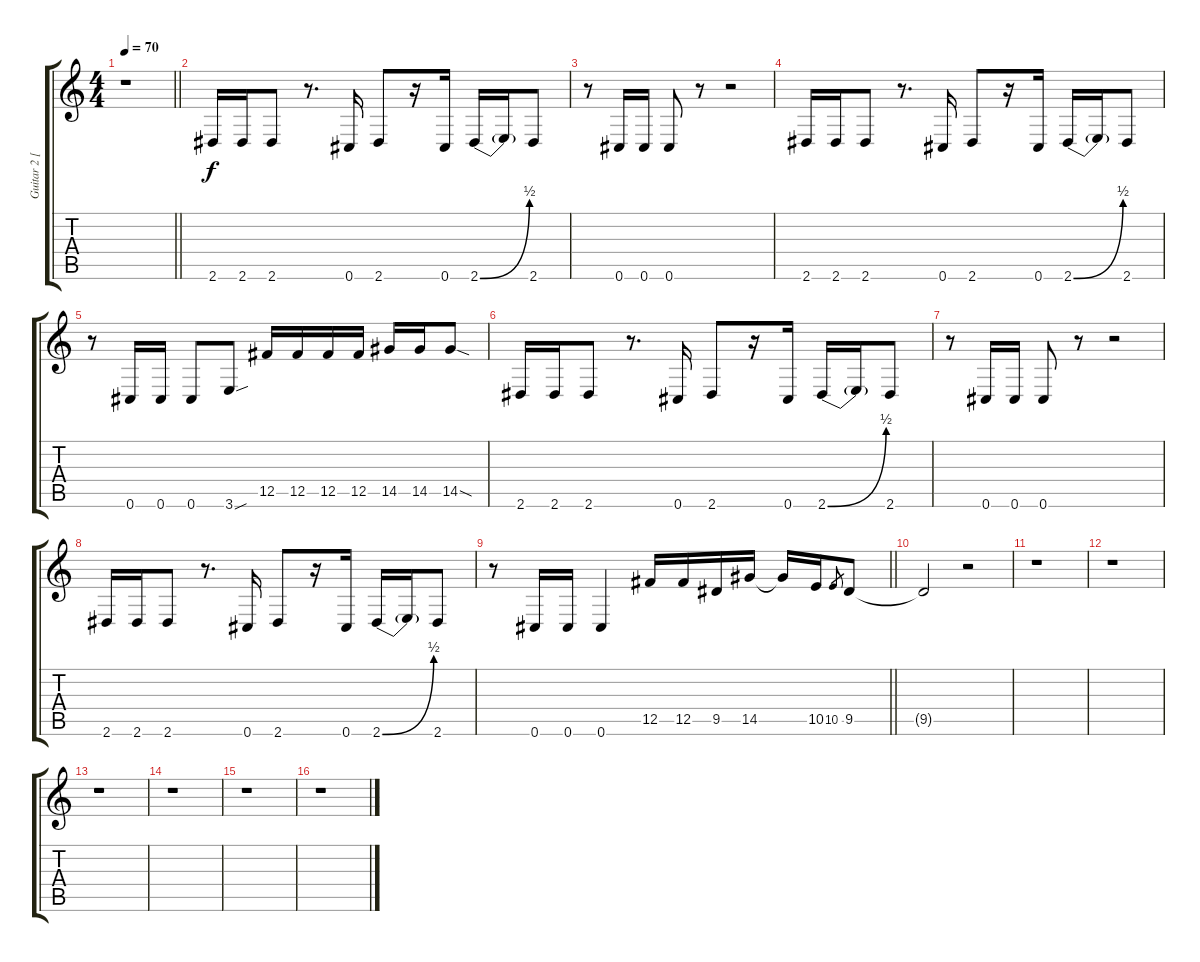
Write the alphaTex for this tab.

\track ("Guitar 2 [Dis]" "Guitar 2 [") {instrument distortionguitar}
\staff {score tabs}
\tuning (Db4 Ab3 E3 B2 Gb2 Db2) {hide}
\ts (4 4)
\tempo 70
\clef g2
\barLineRight lightlight
\ks c
r.1{dy f} |
2.6.16 2.6.16 2.6.8 r.8{d} 0.6.16 2.6.8 r.16 0.6.16 2.6{be (bend 0 0 60 2)}.16 2.6{t}.16 2.6.8 |
r.8 0.6.16 0.6.16 0.6.8 r.8 r.2 |
2.6.16 2.6.16 2.6.8 r.8{d} 0.6.16 2.6.8 r.16 0.6.16 2.6{be (bend 0 0 60 2)}.16 2.6{t}.16 2.6.8 |
r.8 0.6.16 0.6.16 0.6.8 3.6{sou}.8 12.5.16 12.5.16 12.5.16 12.5.16 14.5.16 14.5.16 14.5{sod}.8 |
2.6.16 2.6.16 2.6.8 r.8{d} 0.6.16 2.6.8 r.16 0.6.16 2.6{be (bend 0 0 60 2)}.16 2.6{t}.16 2.6.8 |
r.8 0.6.16 0.6.16 0.6.8 r.8 r.2 |
2.6.16 2.6.16 2.6.8 r.8{d} 0.6.16 2.6.8 r.16 0.6.16 2.6{be (bend 0 0 60 2)}.16 2.6{t}.16 2.6.8 |
\barLineRight lightlight
r.8 0.6.16 0.6.16 0.6.4 12.5.16 12.5.16 9.5.16 14.5.16 14.5{t}.16 10.5.16 10.5.8{gr} 9.5.8 |
9.5{t}.2 r.2 |
r.1 |
r.1 |
r.1 |
r.1 |
r.1 |
r.1
